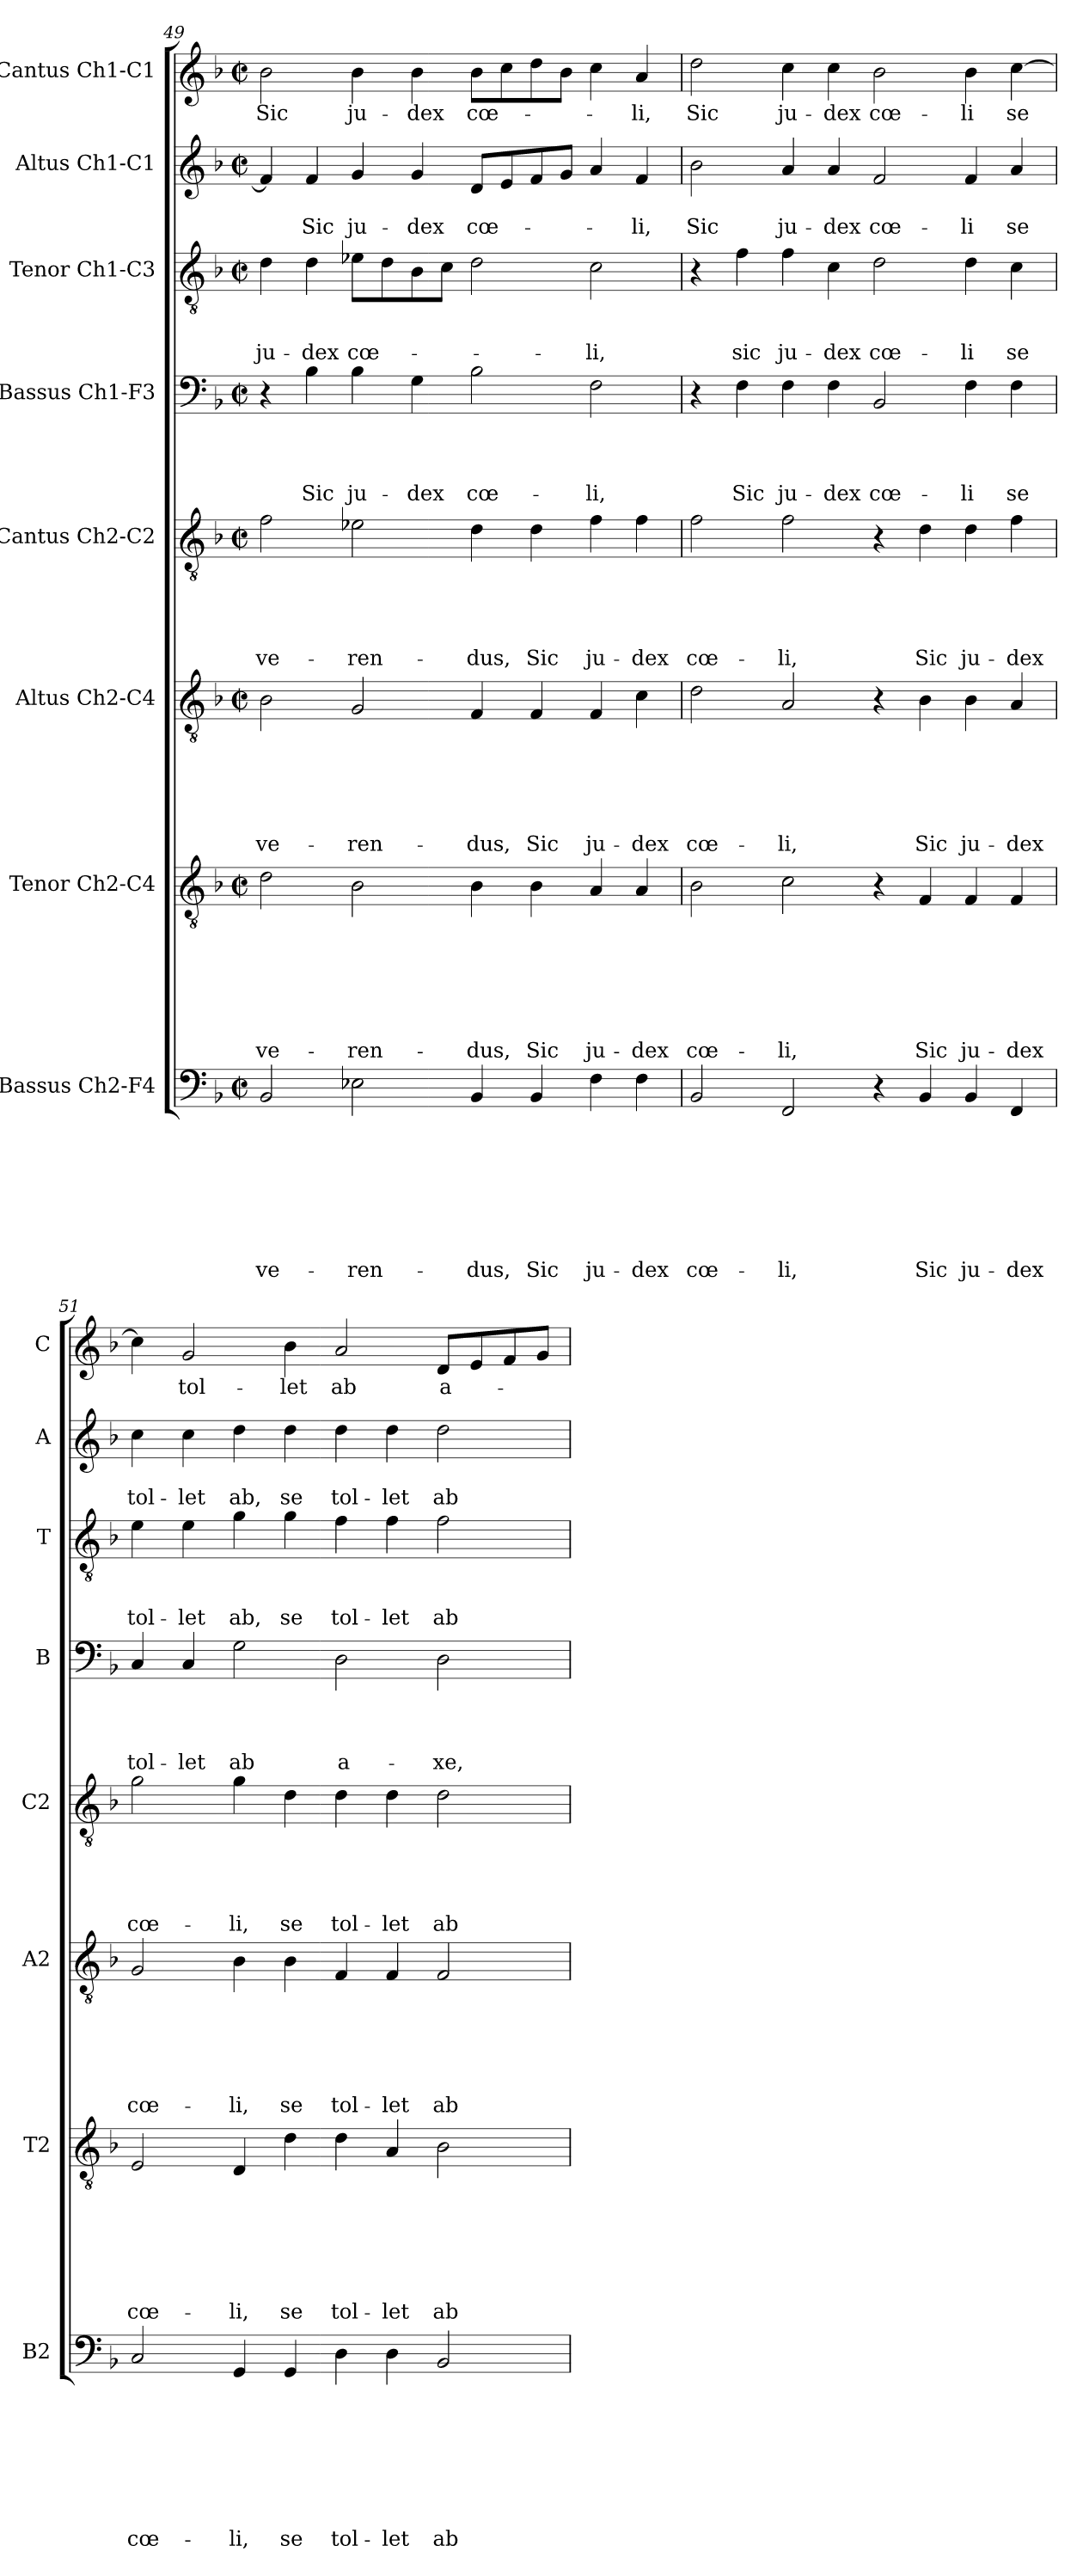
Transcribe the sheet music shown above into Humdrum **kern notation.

**kern	**text	**text	**text	**text	**text	**text	**text	**text	**kern	**text	**text	**text	**text	**text	**text	**text	**kern	**text	**text	**text	**text	**text	**text	**kern	**text	**text	**text	**text	**text	**kern	**text	**text	**text	**text	**kern	**text	**text	**text	**kern	**text	**text	**kern	**text
*part8	*part8	*part8	*part8	*part8	*part8	*part8	*part8	*part8	*part7	*part7	*part7	*part7	*part7	*part7	*part7	*part7	*part6	*part6	*part6	*part6	*part6	*part6	*part6	*part5	*part5	*part5	*part5	*part5	*part5	*part4	*part4	*part4	*part4	*part4	*part3	*part3	*part3	*part3	*part2	*part2	*part2	*part1	*part1
*staff8	*staff8	*staff8	*staff8	*staff8	*staff8	*staff8	*staff8	*staff8	*staff7	*staff7	*staff7	*staff7	*staff7	*staff7	*staff7	*staff7	*staff6	*staff6	*staff6	*staff6	*staff6	*staff6	*staff6	*staff5	*staff5	*staff5	*staff5	*staff5	*staff5	*staff4	*staff4	*staff4	*staff4	*staff4	*staff3	*staff3	*staff3	*staff3	*staff2	*staff2	*staff2	*staff1	*staff1
*I"Bassus Ch2-F4	*	*	*	*	*	*	*	*	*I"Tenor Ch2-C4	*	*	*	*	*	*	*	*I"Altus Ch2-C4	*	*	*	*	*	*	*I"Cantus Ch2-C2	*	*	*	*	*	*I"Bassus Ch1-F3	*	*	*	*	*I"Tenor Ch1-C3	*	*	*	*I"Altus Ch1-C1	*	*	*I"Cantus Ch1-C1	*
*I'B2	*	*	*	*	*	*	*	*	*I'T2	*	*	*	*	*	*	*	*I'A2	*	*	*	*	*	*	*I'C2	*	*	*	*	*	*I'B	*	*	*	*	*I'T	*	*	*	*I'A	*	*	*I'C	*
*clefF4	*	*	*	*	*	*	*	*	*clefGv2	*	*	*	*	*	*	*	*clefGv2	*	*	*	*	*	*	*clefGv2	*	*	*	*	*	*clefF4	*	*	*	*	*clefGv2	*	*	*	*clefG2	*	*	*clefG2	*
*k[b-]	*	*	*	*	*	*	*	*	*k[b-]	*	*	*	*	*	*	*	*k[b-]	*	*	*	*	*	*	*k[b-]	*	*	*	*	*	*k[b-]	*	*	*	*	*k[b-]	*	*	*	*k[b-]	*	*	*k[b-]	*
*F:	*	*	*	*	*	*	*	*	*F:	*	*	*	*	*	*	*	*F:	*	*	*	*	*	*	*F:	*	*	*	*	*	*F:	*	*	*	*	*F:	*	*	*	*F:	*	*	*F:	*
*M2/2	*	*	*	*	*	*	*	*	*M2/2	*	*	*	*	*	*	*	*M2/2	*	*	*	*	*	*	*M2/2	*	*	*	*	*	*M2/2	*	*	*	*	*M2/2	*	*	*	*M2/2	*	*	*M2/2	*
*met(c|)	*	*	*	*	*	*	*	*	*met(c|)	*	*	*	*	*	*	*	*met(c|)	*	*	*	*	*	*	*met(c|)	*	*	*	*	*	*met(c|)	*	*	*	*	*met(c|)	*	*	*	*met(c|)	*	*	*met(c|)	*
=49	=49	=49	=49	=49	=49	=49	=49	=49	=49	=49	=49	=49	=49	=49	=49	=49	=49	=49	=49	=49	=49	=49	=49	=49	=49	=49	=49	=49	=49	=49	=49	=49	=49	=49	=49	=49	=49	=49	=49	=49	=49	=49	=49
!	!	!	!	!	!	!	!	!LO:LY:b	!	!	!	!	!	!	!	!LO:LY:b	!	!	!	!	!	!	!LO:LY:b	!	!	!	!	!	!LO:LY:b	!	!	!	!	!	!	!	!	!LO:LY:b	!	!	!	!	!LO:LY:b
2BB-/	.	.	.	.	.	.	.	ve-	2d\	.	.	.	.	.	.	ve-	2B-\	.	.	.	.	.	ve-	2f\	.	.	.	.	ve-	4r	.	.	.	.	4d\	.	.	ju-	4f/]	.	.	2b-\	Sic
!	!	!	!	!	!	!	!	!	!	!	!	!	!	!	!	!	!	!	!	!	!	!	!	!	!	!	!	!	!	!	!	!	!	!LO:LY:b	!	!	!	!LO:LY:b	!	!	!LO:LY:b	!	!
.	.	.	.	.	.	.	.	.	.	.	.	.	.	.	.	.	.	.	.	.	.	.	.	.	.	.	.	.	.	4B-\	.	.	.	Sic	4d\	.	.	-dex	4f/	.	Sic	.	.
!	!	!	!	!	!	!	!	!LO:LY:b	!	!	!	!	!	!	!	!LO:LY:b	!	!	!	!	!	!	!LO:LY:b	!	!	!	!	!	!LO:LY:b	!	!	!	!	!LO:LY:b	!	!	!	!LO:LY:b	!	!	!LO:LY:b	!	!LO:LY:b
2E-X\	.	.	.	.	.	.	.	-ren-	2B-\	.	.	.	.	.	.	-ren-	2G/	.	.	.	.	.	-ren-	2e-X\	.	.	.	.	-ren-	4B-\	.	.	.	ju-	8e-X\L	.	.	cœ-	4g/	.	ju-	4b-\	ju-
.	.	.	.	.	.	.	.	.	.	.	.	.	.	.	.	.	.	.	.	.	.	.	.	.	.	.	.	.	.	.	.	.	.	.	8d\	.	.	.	.	.	.	.	.
!	!	!	!	!	!	!	!	!	!	!	!	!	!	!	!	!	!	!	!	!	!	!	!	!	!	!	!	!	!	!	!	!	!	!LO:LY:b	!	!	!	!	!	!	!LO:LY:b	!	!LO:LY:b
.	.	.	.	.	.	.	.	.	.	.	.	.	.	.	.	.	.	.	.	.	.	.	.	.	.	.	.	.	.	4G\	.	.	.	-dex	8B-\	.	.	.	4g/	.	-dex	4b-\	-dex
.	.	.	.	.	.	.	.	.	.	.	.	.	.	.	.	.	.	.	.	.	.	.	.	.	.	.	.	.	.	.	.	.	.	.	8c\J	.	.	.	.	.	.	.	.
!	!	!	!	!	!	!	!	!LO:LY:b	!	!	!	!	!	!	!	!LO:LY:b	!	!	!	!	!	!	!LO:LY:b	!	!	!	!	!	!LO:LY:b	!	!	!	!	!LO:LY:b	!	!	!	!	!	!	!LO:LY:b	!	!LO:LY:b
4BB-/	.	.	.	.	.	.	.	-dus,	4B-\	.	.	.	.	.	.	-dus,	4F/	.	.	.	.	.	-dus,	4d\	.	.	.	.	-dus,	2B-\	.	.	.	cœ-	2d\	.	.	.	8d/L	.	cœ-	8b-\L	cœ-
.	.	.	.	.	.	.	.	.	.	.	.	.	.	.	.	.	.	.	.	.	.	.	.	.	.	.	.	.	.	.	.	.	.	.	.	.	.	.	8e/	.	.	8cc\	.
!	!	!	!	!	!	!	!	!LO:LY:b	!	!	!	!	!	!	!	!LO:LY:b	!	!	!	!	!	!	!LO:LY:b	!	!	!	!	!	!LO:LY:b	!	!	!	!	!	!	!	!	!	!	!	!	!	!
4BB-/	.	.	.	.	.	.	.	Sic	4B-\	.	.	.	.	.	.	Sic	4F/	.	.	.	.	.	Sic	4d\	.	.	.	.	Sic	.	.	.	.	.	.	.	.	.	8f/	.	.	8dd\	.
.	.	.	.	.	.	.	.	.	.	.	.	.	.	.	.	.	.	.	.	.	.	.	.	.	.	.	.	.	.	.	.	.	.	.	.	.	.	.	8g/J	.	.	8b-\J	.
!	!	!	!	!	!	!	!	!LO:LY:b	!	!	!	!	!	!	!	!LO:LY:b	!	!	!	!	!	!	!LO:LY:b	!	!	!	!	!	!LO:LY:b	!	!	!	!	!LO:LY:b	!	!	!	!LO:LY:b	!	!	!	!	!
4F\	.	.	.	.	.	.	.	ju-	4A/	.	.	.	.	.	.	ju-	4F/	.	.	.	.	.	ju-	4f\	.	.	.	.	ju-	2F\	.	.	.	-li,	2c\	.	.	-li,	4a/	.	.	4cc\	.
!	!	!	!	!	!	!	!	!LO:LY:b	!	!	!	!	!	!	!	!LO:LY:b	!	!	!	!	!	!	!LO:LY:b	!	!	!	!	!	!LO:LY:b	!	!	!	!	!	!	!	!	!	!	!	!LO:LY:b	!	!LO:LY:b
4F\	.	.	.	.	.	.	.	-dex	4A/	.	.	.	.	.	.	-dex	4c\	.	.	.	.	.	-dex	4f\	.	.	.	.	-dex	.	.	.	.	.	.	.	.	.	4f/	.	-li,	4a/	-li,
=50	=50	=50	=50	=50	=50	=50	=50	=50	=50	=50	=50	=50	=50	=50	=50	=50	=50	=50	=50	=50	=50	=50	=50	=50	=50	=50	=50	=50	=50	=50	=50	=50	=50	=50	=50	=50	=50	=50	=50	=50	=50	=50	=50
!	!	!	!	!	!	!	!	!LO:LY:b	!	!	!	!	!	!	!	!LO:LY:b	!	!	!	!	!	!	!LO:LY:b	!	!	!	!	!	!LO:LY:b	!	!	!	!	!	!	!	!	!	!	!	!LO:LY:b	!	!LO:LY:b
2BB-/	.	.	.	.	.	.	.	cœ-	2B-\	.	.	.	.	.	.	cœ-	2d\	.	.	.	.	.	cœ-	2f\	.	.	.	.	cœ-	4r	.	.	.	.	4r	.	.	.	2b-\	.	Sic	2dd\	Sic
!	!	!	!	!	!	!	!	!	!	!	!	!	!	!	!	!	!	!	!	!	!	!	!	!	!	!	!	!	!	!	!	!	!	!LO:LY:b	!	!	!	!LO:LY:b	!	!	!	!	!
.	.	.	.	.	.	.	.	.	.	.	.	.	.	.	.	.	.	.	.	.	.	.	.	.	.	.	.	.	.	4F\	.	.	.	Sic	4f\	.	.	sic	.	.	.	.	.
!	!	!	!	!	!	!	!	!LO:LY:b	!	!	!	!	!	!	!	!LO:LY:b	!	!	!	!	!	!	!LO:LY:b	!	!	!	!	!	!LO:LY:b	!	!	!	!	!LO:LY:b	!	!	!	!LO:LY:b	!	!	!LO:LY:b	!	!LO:LY:b
2FF/	.	.	.	.	.	.	.	-li,	2c\	.	.	.	.	.	.	-li,	2A/	.	.	.	.	.	-li,	2f\	.	.	.	.	-li,	4F\	.	.	.	ju-	4f\	.	.	ju-	4a/	.	ju-	4cc\	ju-
!	!	!	!	!	!	!	!	!	!	!	!	!	!	!	!	!	!	!	!	!	!	!	!	!	!	!	!	!	!	!	!	!	!	!LO:LY:b	!	!	!	!LO:LY:b	!	!	!LO:LY:b	!	!LO:LY:b
.	.	.	.	.	.	.	.	.	.	.	.	.	.	.	.	.	.	.	.	.	.	.	.	.	.	.	.	.	.	4F\	.	.	.	-dex	4c\	.	.	-dex	4a/	.	-dex	4cc\	-dex
!	!	!	!	!	!	!	!	!	!	!	!	!	!	!	!	!	!	!	!	!	!	!	!	!	!	!	!	!	!	!	!	!	!	!LO:LY:b	!	!	!	!LO:LY:b	!	!	!LO:LY:b	!	!LO:LY:b
4r	.	.	.	.	.	.	.	.	4r	.	.	.	.	.	.	.	4r	.	.	.	.	.	.	4r	.	.	.	.	.	2BB-/	.	.	.	cœ-	2d\	.	.	cœ-	2f/	.	cœ-	2b-\	cœ-
!	!	!	!	!	!	!	!	!LO:LY:b	!	!	!	!	!	!	!	!LO:LY:b	!	!	!	!	!	!	!LO:LY:b	!	!	!	!	!	!LO:LY:b	!	!	!	!	!	!	!	!	!	!	!	!	!	!
4BB-/	.	.	.	.	.	.	.	Sic	4F/	.	.	.	.	.	.	Sic	4B-\	.	.	.	.	.	Sic	4d\	.	.	.	.	Sic	.	.	.	.	.	.	.	.	.	.	.	.	.	.
!	!	!	!	!	!	!	!	!LO:LY:b	!	!	!	!	!	!	!	!LO:LY:b	!	!	!	!	!	!	!LO:LY:b	!	!	!	!	!	!LO:LY:b	!	!	!	!	!LO:LY:b	!	!	!	!LO:LY:b	!	!	!LO:LY:b	!	!LO:LY:b
4BB-/	.	.	.	.	.	.	.	ju-	4F/	.	.	.	.	.	.	ju-	4B-\	.	.	.	.	.	ju-	4d\	.	.	.	.	ju-	4F\	.	.	.	-li	4d\	.	.	-li	4f/	.	-li	4b-\	-li
!	!	!	!	!	!	!	!	!LO:LY:b	!	!	!	!	!	!	!	!LO:LY:b	!	!	!	!	!	!	!LO:LY:b	!	!	!	!	!	!LO:LY:b	!	!	!	!	!LO:LY:b	!	!	!	!LO:LY:b	!	!	!LO:LY:b	!	!LO:LY:b
4FF/	.	.	.	.	.	.	.	-dex	4F/	.	.	.	.	.	.	-dex	4A/	.	.	.	.	.	-dex	4f\	.	.	.	.	-dex	4F\	.	.	.	se	4c\	.	.	se	4a/	.	se	[4cc\	se
!!LO:PB:g=z
=51	=51	=51	=51	=51	=51	=51	=51	=51	=51	=51	=51	=51	=51	=51	=51	=51	=51	=51	=51	=51	=51	=51	=51	=51	=51	=51	=51	=51	=51	=51	=51	=51	=51	=51	=51	=51	=51	=51	=51	=51	=51	=51	=51
!	!	!	!	!	!	!	!	!LO:LY:b	!	!	!	!	!	!	!	!LO:LY:b	!	!	!	!	!	!	!LO:LY:b	!	!	!	!	!	!LO:LY:b	!	!	!	!	!LO:LY:b	!	!	!	!LO:LY:b	!	!	!LO:LY:b	!	!
2C/	.	.	.	.	.	.	.	cœ-	2E/	.	.	.	.	.	.	cœ-	2G/	.	.	.	.	.	cœ-	2g\	.	.	.	.	cœ-	4C/	.	.	.	tol-	4e\	.	.	tol-	4cc\	.	tol-	4cc\]	.
!	!	!	!	!	!	!	!	!	!	!	!	!	!	!	!	!	!	!	!	!	!	!	!	!	!	!	!	!	!	!	!	!	!	!LO:LY:b	!	!	!	!LO:LY:b	!	!	!LO:LY:b	!	!LO:LY:b
.	.	.	.	.	.	.	.	.	.	.	.	.	.	.	.	.	.	.	.	.	.	.	.	.	.	.	.	.	.	4C/	.	.	.	-let	4e\	.	.	-let	4cc\	.	-let	2g/	tol-
!	!	!	!	!	!	!	!	!LO:LY:b	!	!	!	!	!	!	!	!LO:LY:b	!	!	!	!	!	!	!LO:LY:b	!	!	!	!	!	!LO:LY:b	!	!	!	!	!LO:LY:b	!	!	!	!LO:LY:b	!	!	!LO:LY:b	!	!
4GG/	.	.	.	.	.	.	.	-li,	4D/	.	.	.	.	.	.	-li,	4B-\	.	.	.	.	.	-li,	4g\	.	.	.	.	-li,	2G\	.	.	.	ab	4g\	.	.	ab,	4dd\	.	ab,	.	.
!	!	!	!	!	!	!	!	!LO:LY:b	!	!	!	!	!	!	!	!LO:LY:b	!	!	!	!	!	!	!LO:LY:b	!	!	!	!	!	!LO:LY:b	!	!	!	!	!	!	!	!	!LO:LY:b	!	!	!LO:LY:b	!	!LO:LY:b
4GG/	.	.	.	.	.	.	.	se	4d\	.	.	.	.	.	.	se	4B-\	.	.	.	.	.	se	4d\	.	.	.	.	se	.	.	.	.	.	4g\	.	.	se	4dd\	.	se	4b-\	-let
!	!	!	!	!	!	!	!	!LO:LY:b	!	!	!	!	!	!	!	!LO:LY:b	!	!	!	!	!	!	!LO:LY:b	!	!	!	!	!	!LO:LY:b	!	!	!	!	!LO:LY:b	!	!	!	!LO:LY:b	!	!	!LO:LY:b	!	!LO:LY:b
4D\	.	.	.	.	.	.	.	tol-	4d\	.	.	.	.	.	.	tol-	4F/	.	.	.	.	.	tol-	4d\	.	.	.	.	tol-	2D\	.	.	.	a-	4f\	.	.	tol-	4dd\	.	tol-	2a/	ab
!	!	!	!	!	!	!	!	!LO:LY:b	!	!	!	!	!	!	!	!LO:LY:b	!	!	!	!	!	!	!LO:LY:b	!	!	!	!	!	!LO:LY:b	!	!	!	!	!	!	!	!	!LO:LY:b	!	!	!LO:LY:b	!	!
4D\	.	.	.	.	.	.	.	-let	4A/	.	.	.	.	.	.	-let	4F/	.	.	.	.	.	-let	4d\	.	.	.	.	-let	.	.	.	.	.	4f\	.	.	-let	4dd\	.	-let	.	.
!	!	!	!	!	!	!	!	!LO:LY:b	!	!	!	!	!	!	!	!LO:LY:b	!	!	!	!	!	!	!LO:LY:b	!	!	!	!	!	!LO:LY:b	!	!	!	!	!LO:LY:b	!	!	!	!LO:LY:b	!	!	!LO:LY:b	!	!LO:LY:b
2BB-/	.	.	.	.	.	.	.	ab	2B-\	.	.	.	.	.	.	ab	2F/	.	.	.	.	.	ab	2d\	.	.	.	.	ab	2D\	.	.	.	-xe,	2f\	.	.	ab	2dd\	.	ab	8d/L	a-
.	.	.	.	.	.	.	.	.	.	.	.	.	.	.	.	.	.	.	.	.	.	.	.	.	.	.	.	.	.	.	.	.	.	.	.	.	.	.	.	.	.	8e/	.
.	.	.	.	.	.	.	.	.	.	.	.	.	.	.	.	.	.	.	.	.	.	.	.	.	.	.	.	.	.	.	.	.	.	.	.	.	.	.	.	.	.	8f/	.
.	.	.	.	.	.	.	.	.	.	.	.	.	.	.	.	.	.	.	.	.	.	.	.	.	.	.	.	.	.	.	.	.	.	.	.	.	.	.	.	.	.	8g/J	.
=	=	=	=	=	=	=	=	=	=	=	=	=	=	=	=	=	=	=	=	=	=	=	=	=	=	=	=	=	=	=	=	=	=	=	=	=	=	=	=	=	=	=	=
*-	*-	*-	*-	*-	*-	*-	*-	*-	*-	*-	*-	*-	*-	*-	*-	*-	*-	*-	*-	*-	*-	*-	*-	*-	*-	*-	*-	*-	*-	*-	*-	*-	*-	*-	*-	*-	*-	*-	*-	*-	*-	*-	*-
